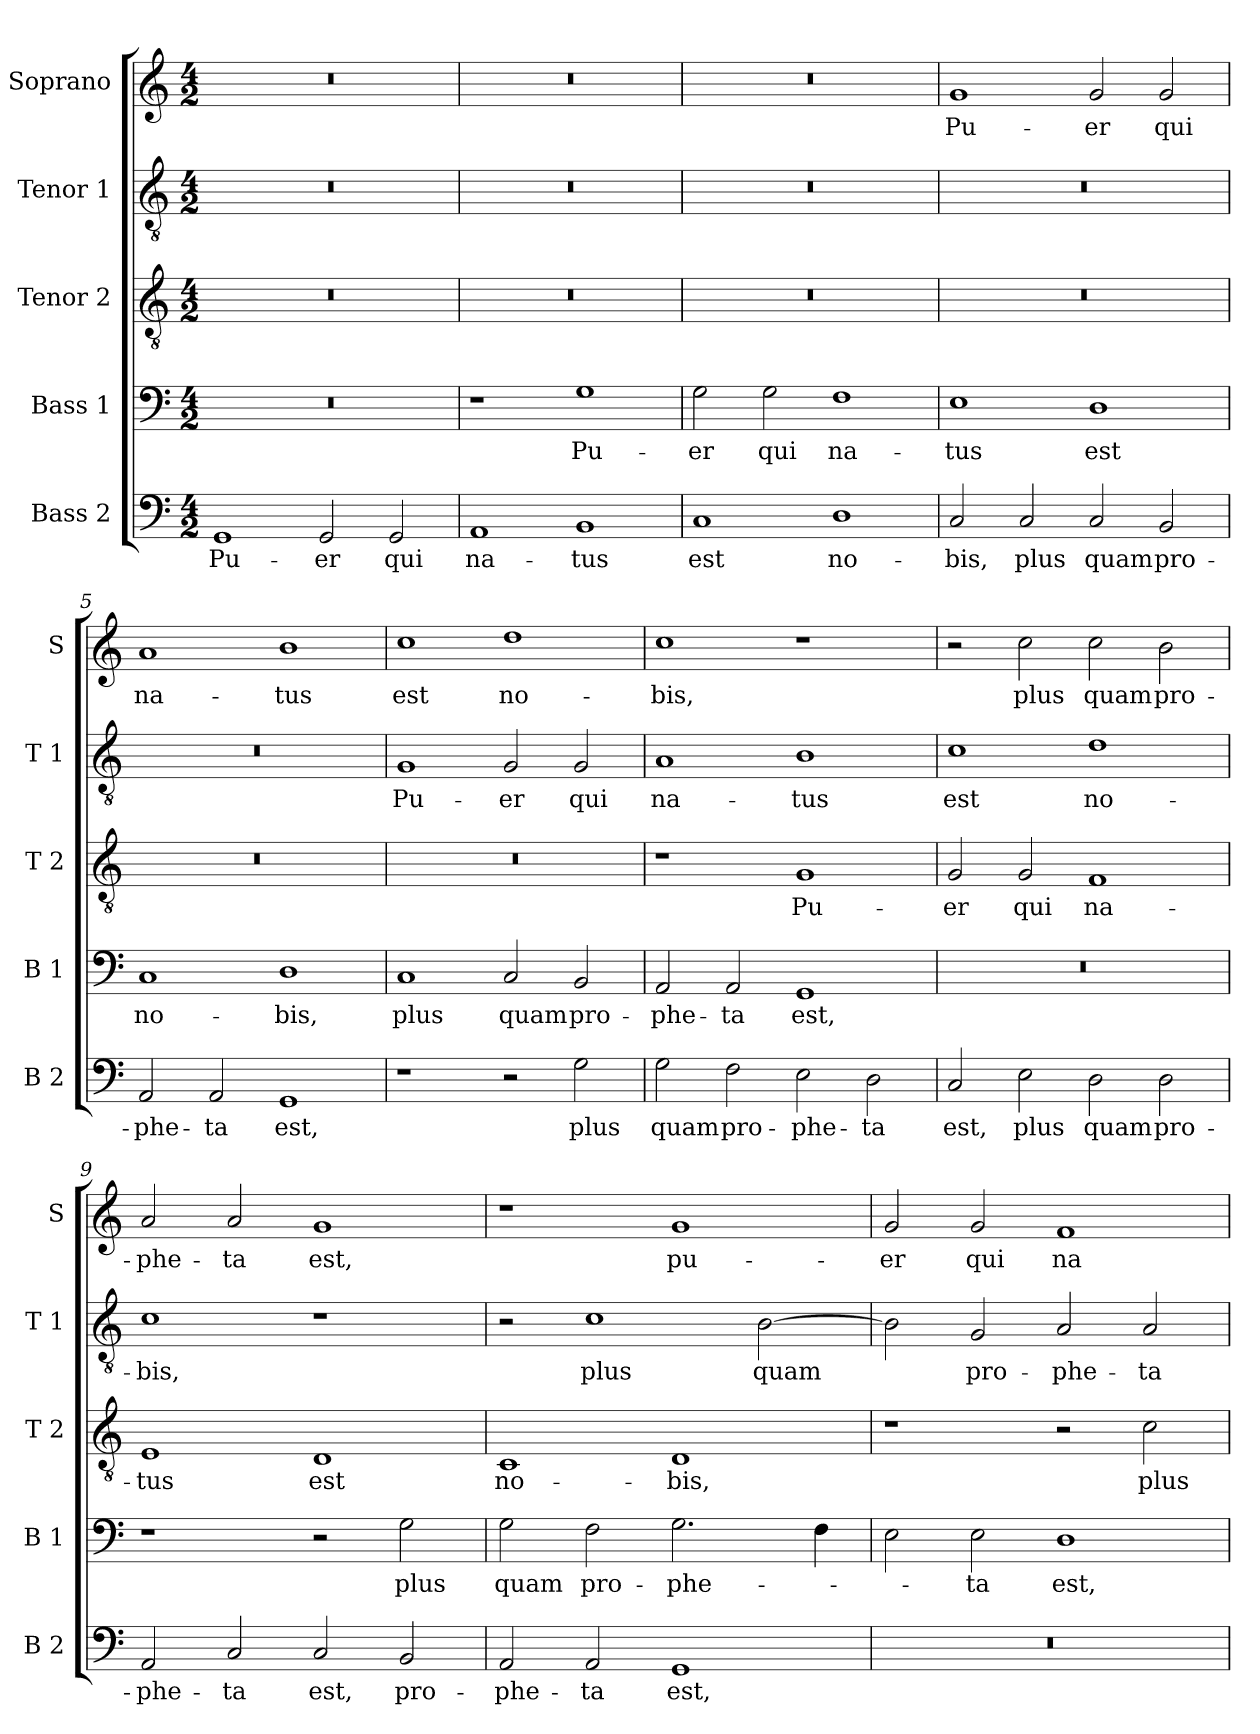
**kern	**text	**kern	**text	**kern	**text	**kern	**text	**kern	**text
*part5	*part5	*part4	*part4	*part3	*part3	*part2	*part2	*part1	*part1
*staff5	*staff5	*staff4	*staff4	*staff3	*staff3	*staff2	*staff2	*staff1	*staff1
*I"Bass 2	*	*I"Bass 1	*	*I"Tenor 2	*	*I"Tenor 1	*	*I"Soprano	*
*I'B 2	*	*I'B 1	*	*I'T 2	*	*I'T 1	*	*I'S	*
*clefF4	*	*clefF4	*	*clefGv2	*	*clefGv2	*	*clefG2	*
*k[]	*	*k[]	*	*k[]	*	*k[]	*	*k[]	*
*C:	*	*C:	*	*C:	*	*C:	*	*C:	*
*M4/2	*	*M4/2	*	*M4/2	*	*M4/2	*	*M4/2	*
=1	=1	=1	=1	=1	=1	=1	=1	=1	=1
!	!LO:LY:b	!	!	!	!	!	!	!	!
1GG	Pu-	0r	.	0r	.	0r	.	0r	.
!	!LO:LY:b	!	!	!	!	!	!	!	!
2GG/	-er	.	.	.	.	.	.	.	.
!	!LO:LY:b	!	!	!	!	!	!	!	!
2GG/	qui	.	.	.	.	.	.	.	.
=2	=2	=2	=2	=2	=2	=2	=2	=2	=2
!	!LO:LY:b	!	!	!	!	!	!	!	!
1AA	na-	1r	.	0r	.	0r	.	0r	.
!	!LO:LY:b	!	!LO:LY:b	!	!	!	!	!	!
1BB	-tus	1G	Pu-	.	.	.	.	.	.
=3	=3	=3	=3	=3	=3	=3	=3	=3	=3
!	!LO:LY:b	!	!LO:LY:b	!	!	!	!	!	!
1C	est	2G\	-er	0r	.	0r	.	0r	.
!	!	!	!LO:LY:b	!	!	!	!	!	!
.	.	2G\	qui	.	.	.	.	.	.
!	!LO:LY:b	!	!LO:LY:b	!	!	!	!	!	!
1D	no-	1F	na-	.	.	.	.	.	.
=4	=4	=4	=4	=4	=4	=4	=4	=4	=4
!	!LO:LY:b	!	!LO:LY:b	!	!	!	!	!	!LO:LY:b
2C/	-bis,	1E	-tus	0r	.	0r	.	1g	Pu-
!	!LO:LY:b	!	!	!	!	!	!	!	!
2C/	plus	.	.	.	.	.	.	.	.
!	!LO:LY:b	!	!LO:LY:b	!	!	!	!	!	!LO:LY:b
2C/	quam	1D	est	.	.	.	.	2g/	-er
!	!LO:LY:b	!	!	!	!	!	!	!	!LO:LY:b
2BB/	pro-	.	.	.	.	.	.	2g/	qui
=5	=5	=5	=5	=5	=5	=5	=5	=5	=5
!	!LO:LY:b	!	!LO:LY:b	!	!	!	!	!	!LO:LY:b
2AA/	-phe-	1C	no-	0r	.	0r	.	1a	na-
!	!LO:LY:b	!	!	!	!	!	!	!	!
2AA/	-ta	.	.	.	.	.	.	.	.
!	!LO:LY:b	!	!LO:LY:b	!	!	!	!	!	!LO:LY:b
1GG	est,	1D	-bis,	.	.	.	.	1b	-tus
!!LO:LB:g=z
=6	=6	=6	=6	=6	=6	=6	=6	=6	=6
!	!	!	!LO:LY:b	!	!	!	!LO:LY:b	!	!LO:LY:b
1r	.	1C	plus	0r	.	1G	Pu-	1cc	est
!	!	!	!LO:LY:b	!	!	!	!LO:LY:b	!	!LO:LY:b
2r	.	2C/	quam	.	.	2G/	-er	1dd	no-
!	!LO:LY:b	!	!LO:LY:b	!	!	!	!LO:LY:b	!	!
2G\	plus	2BB/	pro-	.	.	2G/	qui	.	.
=7	=7	=7	=7	=7	=7	=7	=7	=7	=7
!	!LO:LY:b	!	!LO:LY:b	!	!	!	!LO:LY:b	!	!LO:LY:b
2G\	quam	2AA/	-phe-	1r	.	1A	na-	1cc	-bis,
!	!LO:LY:b	!	!LO:LY:b	!	!	!	!	!	!
2F\	pro-	2AA/	-ta	.	.	.	.	.	.
!	!LO:LY:b	!	!LO:LY:b	!	!LO:LY:b	!	!LO:LY:b	!	!
2E\	-phe-	1GG	est,	1G	Pu-	1B	-tus	1r	.
!	!LO:LY:b	!	!	!	!	!	!	!	!
2D\	-ta	.	.	.	.	.	.	.	.
=8	=8	=8	=8	=8	=8	=8	=8	=8	=8
!	!LO:LY:b	!	!	!	!LO:LY:b	!	!LO:LY:b	!	!
2C/	est,	0r	.	2G/	-er	1c	est	2r	.
!	!LO:LY:b	!	!	!	!LO:LY:b	!	!	!	!LO:LY:b
2E\	plus	.	.	2G/	qui	.	.	2cc\	plus
!	!LO:LY:b	!	!	!	!LO:LY:b	!	!LO:LY:b	!	!LO:LY:b
2D\	quam	.	.	1F	na-	1d	no-	2cc\	quam
!	!LO:LY:b	!	!	!	!	!	!	!	!LO:LY:b
2D\	pro-	.	.	.	.	.	.	2b\	pro-
=9	=9	=9	=9	=9	=9	=9	=9	=9	=9
!	!LO:LY:b	!	!	!	!LO:LY:b	!	!LO:LY:b	!	!LO:LY:b
2AA/	-phe-	1r	.	1E	-tus	1c	-bis,	2a/	-phe-
!	!LO:LY:b	!	!	!	!	!	!	!	!LO:LY:b
2C/	-ta	.	.	.	.	.	.	2a/	-ta
!	!LO:LY:b	!	!	!	!LO:LY:b	!	!	!	!LO:LY:b
2C/	est,	2r	.	1D	est	1r	.	1g	est,
!	!LO:LY:b	!	!LO:LY:b	!	!	!	!	!	!
2BB/	pro-	2G\	plus	.	.	.	.	.	.
=10	=10	=10	=10	=10	=10	=10	=10	=10	=10
!	!LO:LY:b	!	!LO:LY:b	!	!LO:LY:b	!	!	!	!
2AA/	-phe-	2G\	quam	1C	no-	2r	.	1r	.
!	!LO:LY:b	!	!LO:LY:b	!	!	!	!LO:LY:b	!	!
2AA/	-ta	2F\	pro-	.	.	1c	plus	.	.
!	!LO:LY:b	!	!LO:LY:b	!	!LO:LY:b	!	!	!	!LO:LY:b
1GG	est,	2.G\	-phe-	1D	-bis,	.	.	1g	pu-
!	!	!	!	!	!	!	!LO:LY:b	!	!
.	.	.	.	.	.	[2B\	quam	.	.
.	.	4F\	.	.	.	.	.	.	.
!!LO:PB:g=z
=11	=11	=11	=11	=11	=11	=11	=11	=11	=11
!	!	!	!	!	!	!	!	!	!LO:LY:b
0r	.	2E\	.	1r	.	2B\]	.	2g/	-er
!	!	!	!LO:LY:b	!	!	!	!LO:LY:b	!	!LO:LY:b
.	.	2E\	-ta	.	.	2G/	pro-	2g/	qui
!	!	!	!LO:LY:b	!	!	!	!LO:LY:b	!	!LO:LY:b
.	.	1D	est,	2r	.	2A/	-phe-	1f	na-
!	!	!	!	!	!LO:LY:b	!	!LO:LY:b	!	!
.	.	.	.	2c\	plus	2A/	-ta	.	.
=	=	=	=	=	=	=	=	=	=
*-	*-	*-	*-	*-	*-	*-	*-	*-	*-
